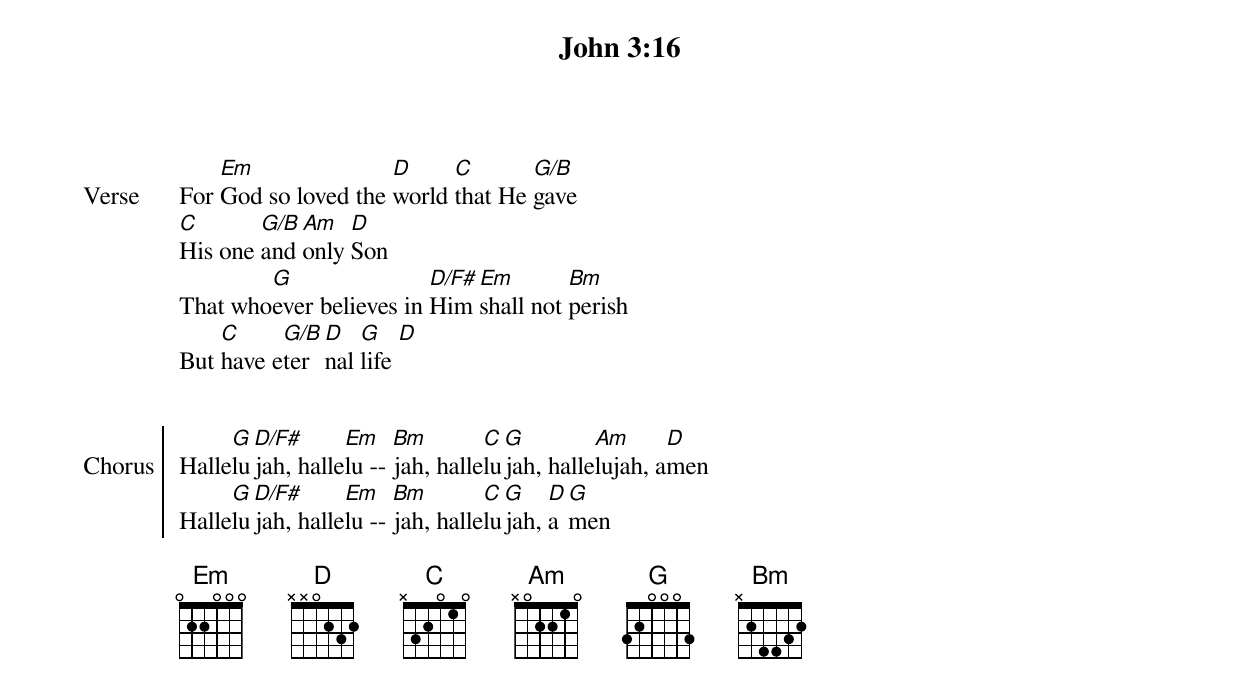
{title: John 3:16}
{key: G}
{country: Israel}
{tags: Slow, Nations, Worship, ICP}

{start_of_verse: Verse}
For [Em]God so loved the [D]world [C]that He [G/B]gave
[C]His one [G/B]and [Am]only [D]Son
That who[G]ever believes in [D/F#]Him [Em]shall not [Bm]perish
But [C]have e[G/B]ter[D]nal [G]life [D]

{end_of_verse}

{start_of_chorus: Chorus}
Halle[G]lu[D/F#]jah, halle[Em]lu -- [Bm]jah, halle[C]lu[G]jah, halle[Am]lujah, a[D]men
Halle[G]lu[D/F#]jah, halle[Em]lu -- [Bm]jah, halle[C]lu[G]jah, [D]a[G]men

{end_of_chorus}
